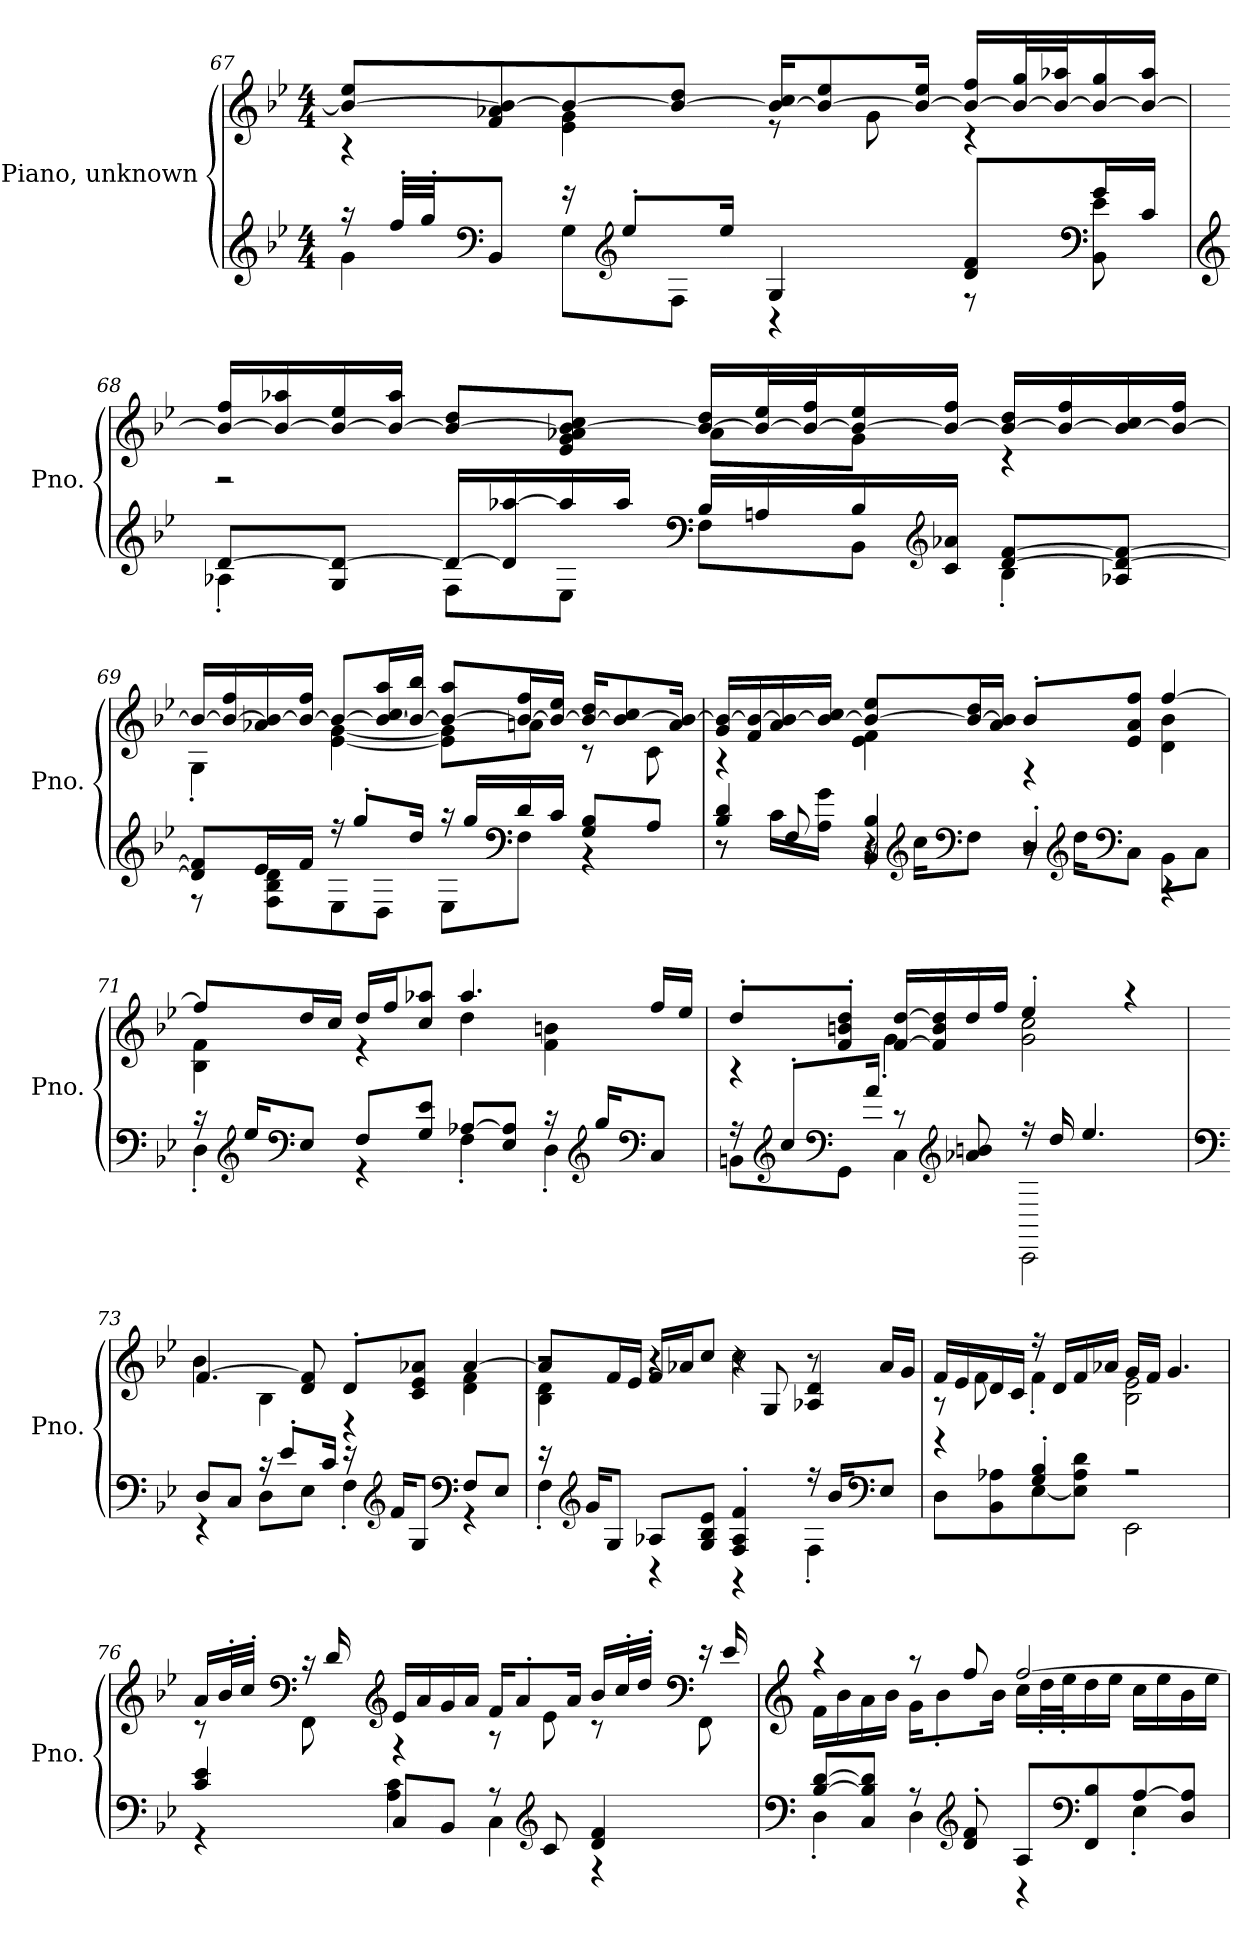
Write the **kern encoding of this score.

**kern	**kern
*part1	*part1
*staff2	*staff1
*I"Piano, unknown	*
*I'Pno.	*
!!LO:LB:g=z
*clefG2	*clefG2
*k[b-e-]	*k[b-e-]
*M4/4	*M4/4
=67	=67
*^	*^
16r	4g\	8b-/_ 8ee-/L	4r
32ff'/LLL	.	.	.
32gg'/JJ	.	.	.
*clefF4	*	*	*
8BB-/J	.	8f/ 8a-X/ 8b-/_	.
16r	8G\L	8b-/_	4e-\ 4g\
*clefG2	*	*	*
8ee-'/L	.	.	.
.	8F\J	8b-/_ 8dd/J	.
16ee-/Jk	.	.	.
4G/	4r	16b-/_ 16cc/KL	8r
.	.	8b-/_ 8ee-/	.
.	.	.	8g\
.	.	16b-/_ 16ee-/Jk	.
8d/ 8f/L	8r	16b-/_ 16ff/LL	4r
.	.	32b-/_ 32gg/L	.
.	.	32b-/_ 32aa-X/J	.
*clefF4	*	*	*
16g/L	8BB-\ 8e-\	16b-/_ 16gg/	.
16c/JJ	.	16b-/_ 16aa-/JJ	.
!!LO:LB:g=z	!!
=68	=68	=68	=68
*clefG2	*	*	*
[8d/L	4A-X'\	16b-/_ 16ff/LL	2r
.	.	16b-/_ 16aa-X/	.
8G/ 8d/_J	.	16b-/_ 16ee-/	.
.	.	16b-/_ 16aa-/JJ	.
16d/LL_	8F\L	8b-/_ 8dd/L	.
16d/] [16aa-X/	.	.	.
16aa-/]	8E-\J	8e-/ 8g/ 8a-X/ 8b-/_ 8cc/J	.
16aa-/JJ	.	.	.
*clefF4	*	*	*
16B-/LL	8F\L	16b-/_ 16dd/LL	8a-\L
16An/	.	32b-/_ 32ee-/L	.
.	.	32b-/_ 32ff/J	.
16B-/	8BB-\J	16b-/_ 16ee-/	8g\J
*clefG2	*	*	*
16c/ 16a-X/JJ	.	16b-/_ 16ff/JJ	.
[8d/ [8f/L	4B-'\	16b-/_ 16dd/LL	4r
.	.	16b-/_ 16ff/	.
8A-X/ 8d/_ 8f/_J	.	16b-/_ 16cc/	.
.	.	16b-/_ 16ff/JJ	.
!!LO:LB:g=z	!!
=69	=69	=69	=69
8d/] 8f/]L	8r	16b-/LL_	4G'\
.	.	16b-/_ 16ff/	.
16e-/L	8F\ 8B-\ 8d\L	16a-X/ 16b-/_	.
16f/JJ	.	16b-/_ 16ff/JJ	.
16r	8E-\	8b-/L_	[4e-\ [4g\
8gg'/L	.	.	.
.	8D\J	16b-/_ 16cc/ 16aa/L	.
16dd/Jk	.	16b-/_ 16bb-/JJ	.
16r	8E-\L	8b-/_ 8aa/L	8e-\] 8g\]L
16gg/LL	.	.	.
*clefF4	*	*	*
16d/	8F\J	16b-/_ 16ff/L	8an\J
16c/JJ	.	16b-/_ 16ee-/JJ	.
8G/ 8B-/L	4r	16b-/_ 16dd/KL	8r
.	.	8b-/_ 8cc/	.
8A/J	.	.	8c\
.	.	16a/ 16b-/_Jk	.
!!LO:PB:g=z	!!
=70	=70	=70	=70
*	*^	*	*
4B-/ 4d/	8r	8r	16g/ 16b-/_LL	4r
.	.	.	16f/ 16b-/_	.
.	16c\LL	8F/	16a/ 16b-/_	.
.	16A\ 16g\JJ	.	16b-/_ 16cc/JJ	.
4r	16r	4BB-/ 4B-/	8b-/_ 8ee-/L	4e-\ 4f\
*clefG2	*	*	*	*
.	16cc\KL	.	.	.
*clefF4	*	*	*	*
.	8F\J	.	16b-/_ 16dd/L	.
.	.	.	16a/ 16b-/]JJ	.
2r	16r	4D'/	8b-'/L	4r
*clefG2	*	*	*	*
.	16dd\KL	.	.	.
*clefF4	*	*	*	*
.	8C\J	.	8e-/ 8a/ 8ff/J	.
.	8BB-\L	4r	[4ff/	4d\ 4b-\
.	8C\J	.	.	.
*	*v	*v	*	*
!!LO:LB:g=z	!!
=71	=71	=71	=71
16r	4D'\	8ff/L]	4B-\ 4f\
*clefG2	*	*	*
16ee-/KL	.	.	.
*clefF4	*	*	*
8E-/J	.	16dd/L	.
.	.	16cc/JJ	.
8F/L	4r	16dd/LL	4r
.	.	16ff/J	.
8G/ 8e-/J	.	8cc/ 8aa-X/J	.
[8A-X/L	4F'\	4.aa-/	4dd\
8E-/ 8A-/]J	.	.	.
16r	4D'\	.	4f\ 4bn\
*clefG2	*	*	*
16gg/KL	.	.	.
*clefF4	*	*	*
8C/J	.	16ff/LL	.
.	.	16ee-/JJ	.
=72	=72	=72	=72
16r	8BBn\L	8dd'/L	4r
*clefG2	*	*	*
8cc'/L	.	.	.
*clefF4	*	*	*
.	8GG\J	8f/' 8bn/' 8dd/'J	.
16a/Jk	.	.	.
8r	4C\	[16f/ [16dd/LL	4g'\
.	.	16f/] 16b/ 16dd/]	.
*clefG2	*	*	*
8a-X/ 8bn/	.	16dd/	.
.	.	16ff/JJ	.
16r	2CC\	4ee-'/	2g\ 2cc\
16dd/	.	.	.
4.ee-/	.	.	.
.	.	4r	.
!!LO:LB:g=z	!!
=73	=73	=73	=73
*clefF4	*	*	*
8D/L	4r	[4.f/	4b-\
8C/J	.	.	.
16r	8D\L	.	4B-\
8e-'/L	.	.	.
.	8E-\J	8d/ 8f/]	.
16c/Jk	.	.	.
16r	4F'\	8d'/L	4r
*clefG2	*	*	*
16f/KL	.	.	.
8G/J	.	8c/ 8e-/ 8a-X/J	.
*clefF4	*	*	*
8F/L	4r	[4a-/	4d\ 4f\
8E-/J	.	.	.
=74	=74	=74	=74
*	*	*	*^
16r	4F'\	8a-/L]	4B-\ 4d\	2r
*clefG2	*	*	*	*
16g/KL	.	.	.	.
8G/J	.	16f/L	.	.
.	.	16e-/JJ	.	.
8A-X/L	4r	16f/LL	4r	.
.	.	16a-X/J	.	.
8G/ 8B-/ 8e-/J	.	8cc/J	.	.
4F/' 4A-/' 4f/'	4r	8r	2cc\	4r
.	.	8G/	.	.
16r	4F'\	8r	.	4A-X/ 4d/
16b-/KL	.	.	.	.
*clefF4	*	*	*	*
8E-/J	.	16a-/LL	.	.
.	.	16g/JJ	.	.
*	*	*	*v	*v
!!LO:LB:g=z
=75	=75	=75	=75
4r	8D\L	16f/LL	8r
.	.	16e-/	.
.	8BB-\ 8A-X\	16d/	8f\
.	.	16c/JJ	.
4G/' 4B-/'	[8E-\	16r	4f'\
.	.	16d/LL	.
.	8E-\] 8A-\ 8d\J	16f/	.
.	.	16a-X/JJ	.
2r	2EE-\	16g/LL	2B-\ 2e-\
.	.	16f/JJ	.
.	.	4.g/	.
=76	=76	=76	=76
4c/ 4e-/	4r	16a/LL	8r
.	.	32b-'/L	.
.	.	32cc'/JJJ	.
*	*	*clefF4	*
.	.	16r	8FF\
.	.	16d/	.
*	*	*clefG2	*
8C/L	4A\ 4c\	16e-/LL	4r
.	.	16a/	.
8BB-/J	.	16g/	.
.	.	16a/JJ	.
8r	4C\	16f/KL	8r
.	.	8a'/	.
*clefG2	*	*	*
8c/	.	.	8e-\
.	.	16a/Jk	.
4d/ 4f/	4r	16b-/LL	8r
.	.	32cc'/L	.
.	.	32dd'/JJJ	.
*	*	*clefF4	*
.	.	16r	8FF\
.	.	16e-/	.
!!LO:LB:g=z	!!
=77	=77	=77	=77
*clefF4	*	*clefG2	*
[8B-/ [8d/L	4D'\	4r	16f\LL
.	.	.	16b-\
8C/ 8B-/] 8d/]J	.	.	16a\
.	.	.	16b-\JJ
8r	4D\	8r	16g\KL
.	.	.	8b-'\
*clefG2	*	*	*
8d/' 8f/'	.	8ff/	.
.	.	.	16b-\Jk
8A/L	4r	[2ff/	16cc\LL
.	.	.	32dd'\L
.	.	.	32ee-'\J
*clefF4	*	*	*
8FF/ 8B-/	.	.	16dd\
.	.	.	16ee-\JJ
[8A/	4E-'\	.	16cc\LL
.	.	.	16ee-\
8D/ 8A/]J	.	.	16b-\
.	.	.	16ee-\JJ
*v	*v	*	*
*	*v	*v
=	=
*-	*-
